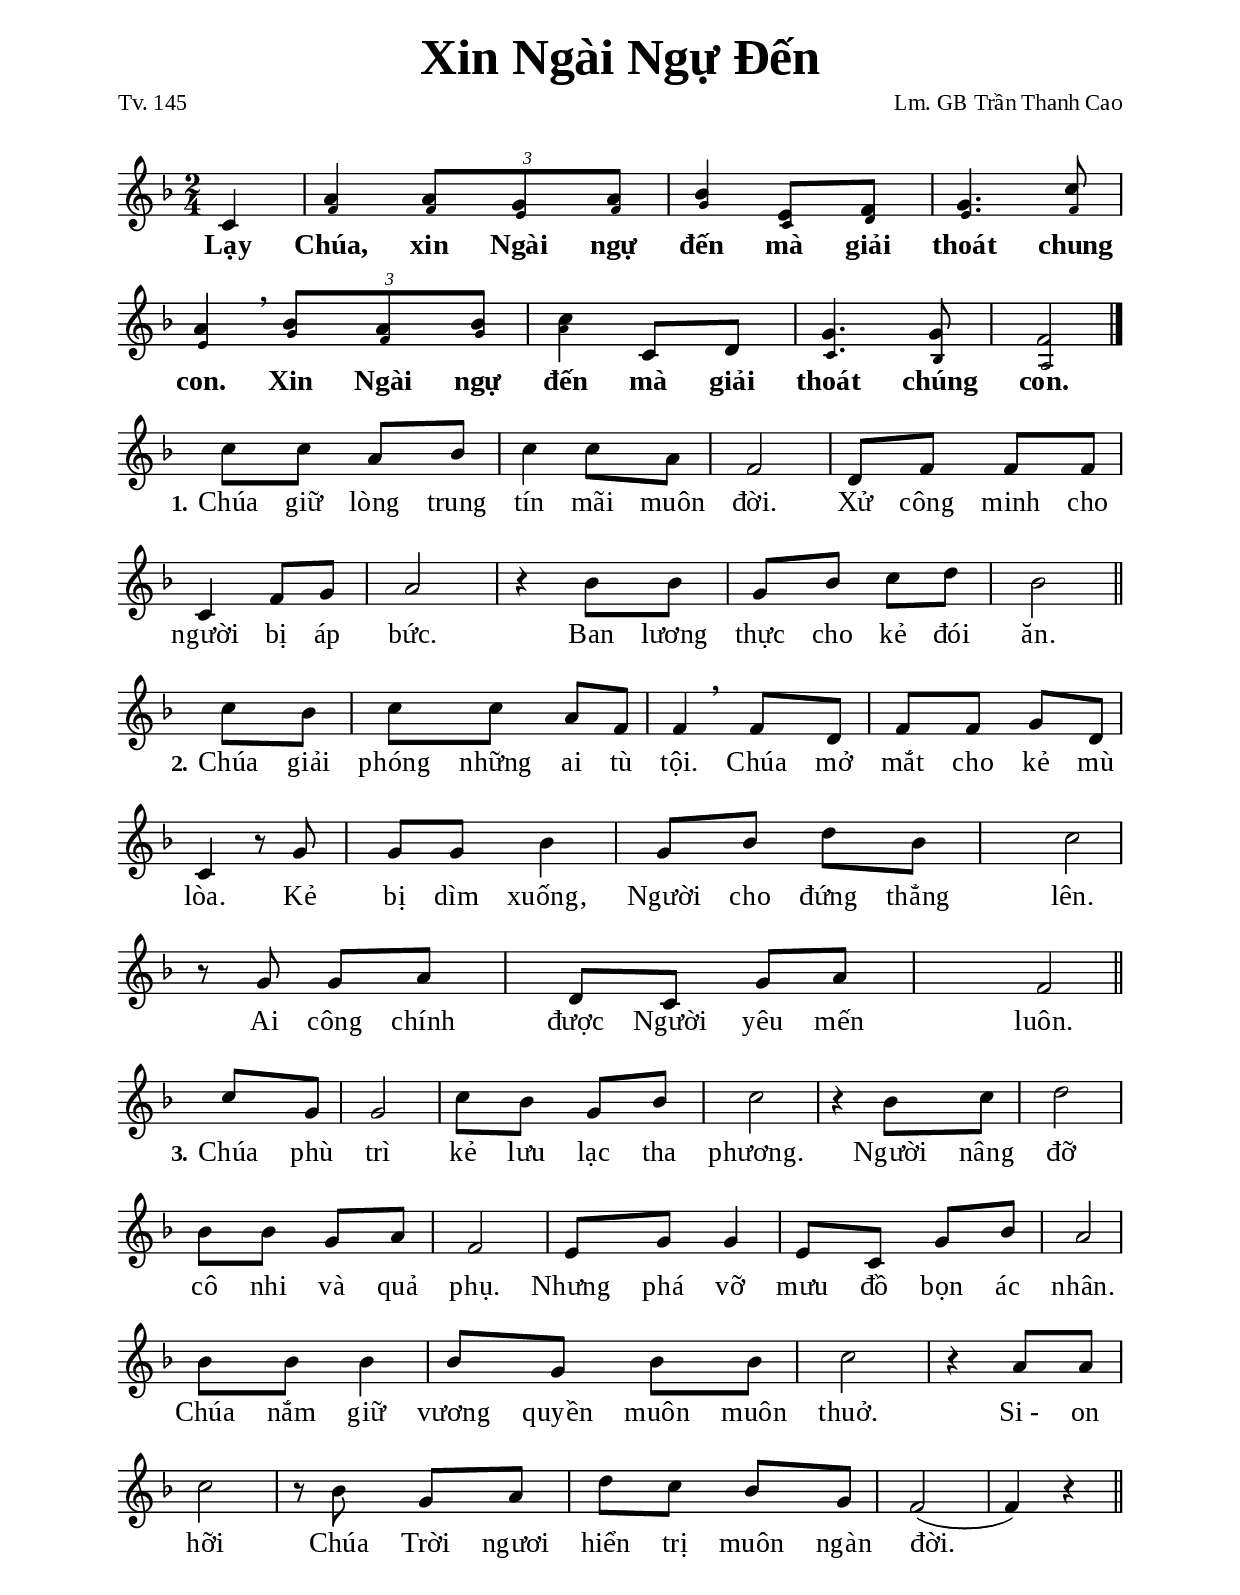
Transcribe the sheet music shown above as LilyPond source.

% Cài đặt chung
\version "2.22.1"
\include "english.ly"

\header {
  title = \markup { \fontsize #3 "Xin Ngài Ngự Đến" }
  poet = "Tv. 145"
  composer = "Lm. GB Trần Thanh Cao"
  arranger = " "
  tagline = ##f
}

% Nhạc điệp khúc
nhacDiepKhucSop = \relative c' {
  \partial 4 c4 |
  a' \tuplet 3/2 { a8 g a } |
  bf4 e,8 f |
  g4. c8 |
  a4 \breathe \tuplet 3/2 { bf8 a bf } |
  c4 c,8 d |
  g4. g8 |
  f2 \bar "|."
}

nhacDiepKhucBas = \relative c' {
  \skip 4
  f4 \tuplet 3/2 { f8 e f } |
  g4 c,8 d |
  e4. f8 |
  e4 \tuplet 3/2 { g8 f g } |
  a4 c,8 d |
  c4. bf8 |
  a2
}

% Nhạc phiên khúc
nhacPhienKhucMot = \relative c'' {
  c8 c a bf |
  c4 c8 a |
  f2 |
  d8 f f f | \break
  c4 f8 g |
  a2 |
  r4 bf8 bf |
  g bf c d |
  bf2 \bar "||"
}

nhacPhienKhucHai = \relative c' {
  \partial 4 c'8 bf |
  c c a f |
  f4 \breathe f8 d |
  f f g d |
  c4 r8 g' |
  g g bf4 |
  g8 bf d bf |
  c2 |
  r8 g g a |
  d, c g' a |
  f2 \bar "||"
}

nhacPhienKhucBa = \relative c' {
  \partial 4 c'8 g |
  g2 |
  c8 bf g bf |
  c2 |
  r4 bf8 c |
  d2 |
  bf8 bf g a |
  f2 |
  e8 g g4 |
  e8 c g' bf |
  a2 |
  bf8 bf bf4 |
  bf8 g bf bf |
  c2 |
  r4 a8 a |
  c2 |
  r8 bf g a |
  d c bf g |
  f2 ( |
  f4) r4 \bar "||"
}

% Lời điệp khúc
loiDiepKhuc = \lyricmode {
  Lạy Chúa, xin Ngài ngự đến mà giải thoát chung con.
  Xin Ngài ngự đến mà giải thoát chúng con.
}

% Lời phiên khúc
loiPhienKhucMot = \lyricmode {
  \set stanza = #"1."
  Chúa giữ lòng trung tín mãi muôn đời.
  Xử công minh cho người bị áp bức.
  Ban lương thực cho kẻ đói ăn.
}

loiPhienKhucHai = \lyricmode {
  \set stanza = #"2."
  Chúa giải phóng những ai tù tội.
  Chúa mở mắt cho kẻ mù lòa.
  Kẻ bị dìm xuống, Người cho đứng thẳng lên.
  Ai công chính được Người yêu mến luôn.
}

loiPhienKhucBa = \lyricmode {
  \set stanza = #"3."
  Chúa phù trì kẻ lưu lạc tha phương.
  Người nâng đỡ cô nhi và quả phụ.
  Nhưng phá vỡ mưu đồ bọn ác nhân.
  Chúa nắm giữ vương quyền muôn muôn thuở.
  "Si -" on hỡi Chúa Trời ngươi hiển trị muôn ngàn đời.
}


% Dàn trang
\paper {
  #(set-paper-size "a4")
  top-margin = 10\mm
  bottom-margin = 10\mm
  left-margin = 20\mm
  right-margin = 20\mm
  indent = #0
  #(define fonts
    (make-pango-font-tree
      "Liberation Serif"
      "Liberation Serif"
      "Liberation Serif"
      (/ 20 20)))
  page-count = #1
  system-system-spacing = #'((basic-distance . 12.5))
  score-system-spacing = #'((basic-distance . 12.5))
}

% Thiết lập tông và nhịp
TongNhip = { \key f \major \time 2/4 }

% Đổi kích thước nốt cho bè phụ
notBePhu =
#(define-music-function (font-size music) (number? ly:music?)
   (for-some-music
     (lambda (m)
       (if (music-is-of-type? m 'rhythmic-event)
           (begin
             (set! (ly:music-property m 'tweaks)
                   (cons `(font-size . ,font-size)
                         (ly:music-property m 'tweaks)))
             #t)
           #f))
     music)
   music)

\score {
  \new ChoirStaff <<
    \new Staff = diepKhuc \with {
        \consists "Merge_rests_engraver"
        %\magnifyStaff #(magstep +1)
        printPartCombineTexts = ##f
      }
      <<
      \new Voice \TongNhip \partCombine 
        \nhacDiepKhucSop
        \notBePhu -3 { \nhacDiepKhucBas }
      \new NullVoice = nhacThamChieu \nhacDiepKhucSop
      \new Lyrics \lyricsto nhacThamChieu \loiDiepKhuc
      >>
  >>
  \layout {
    \override Lyrics.LyricText.font-series = #'bold
    \override Lyrics.LyricText.font-size = #+2
    \override Lyrics.LyricSpace.minimum-distance = #4
    \override Score.BarNumber.break-visibility = ##(#f #f #f)
    \override Score.SpacingSpanner.uniform-stretching = ##t
  }
}

\score {
  \new ChoirStaff <<
    \new Staff = phienKhuc \with {
        %\magnifyStaff #(magstep +1)
      }
      <<
      \new Voice = beSop {
        \key f \major \time 2/4 \nhacPhienKhucMot
      }
    >>
    \new Lyrics \lyricsto beSop \loiPhienKhucMot
  >>
  \layout {
    \override Staff.TimeSignature.transparent = ##t
    \override Lyrics.LyricText.font-size = #+2
    \override Lyrics.LyricSpace.minimum-distance = #2.5
    \override Score.BarNumber.break-visibility = ##(#f #f #f)
    \override Score.SpacingSpanner.uniform-stretching = ##t
  }
}

\score {
  \new ChoirStaff <<
    \new Staff = phienKhuc \with {
        %\magnifyStaff #(magstep +1)
      }
      <<
      \new Voice = beSop {
        \key f \major \time 2/4 \nhacPhienKhucHai
      }
    >>
    \new Lyrics \lyricsto beSop \loiPhienKhucHai
  >>
  \layout {
    \override Staff.TimeSignature.transparent = ##t
    \override Lyrics.LyricText.font-size = #+2
    \override Lyrics.LyricSpace.minimum-distance = #2.7
    \override Score.BarNumber.break-visibility = ##(#f #f #f)
    \override Score.SpacingSpanner.uniform-stretching = ##t
    \override Score.SpacingSpanner packed-spacing = ##t
  }
}

\score {
  \new ChoirStaff <<
    \new Staff = phienKhuc \with {
        %\magnifyStaff #(magstep +1)
      }
      <<
      \new Voice = beSop {
        \key f \major \time 2/4 \nhacPhienKhucBa
      }
    >>
    \new Lyrics \lyricsto beSop \loiPhienKhucBa
  >>
  \layout {
    \override Staff.TimeSignature.transparent = ##t
    \override Lyrics.LyricText.font-size = #+2
    \override Lyrics.LyricSpace.minimum-distance = #3
    \override Score.BarNumber.break-visibility = ##(#f #f #f)
    \override Score.SpacingSpanner.uniform-stretching = ##t
  }
}
